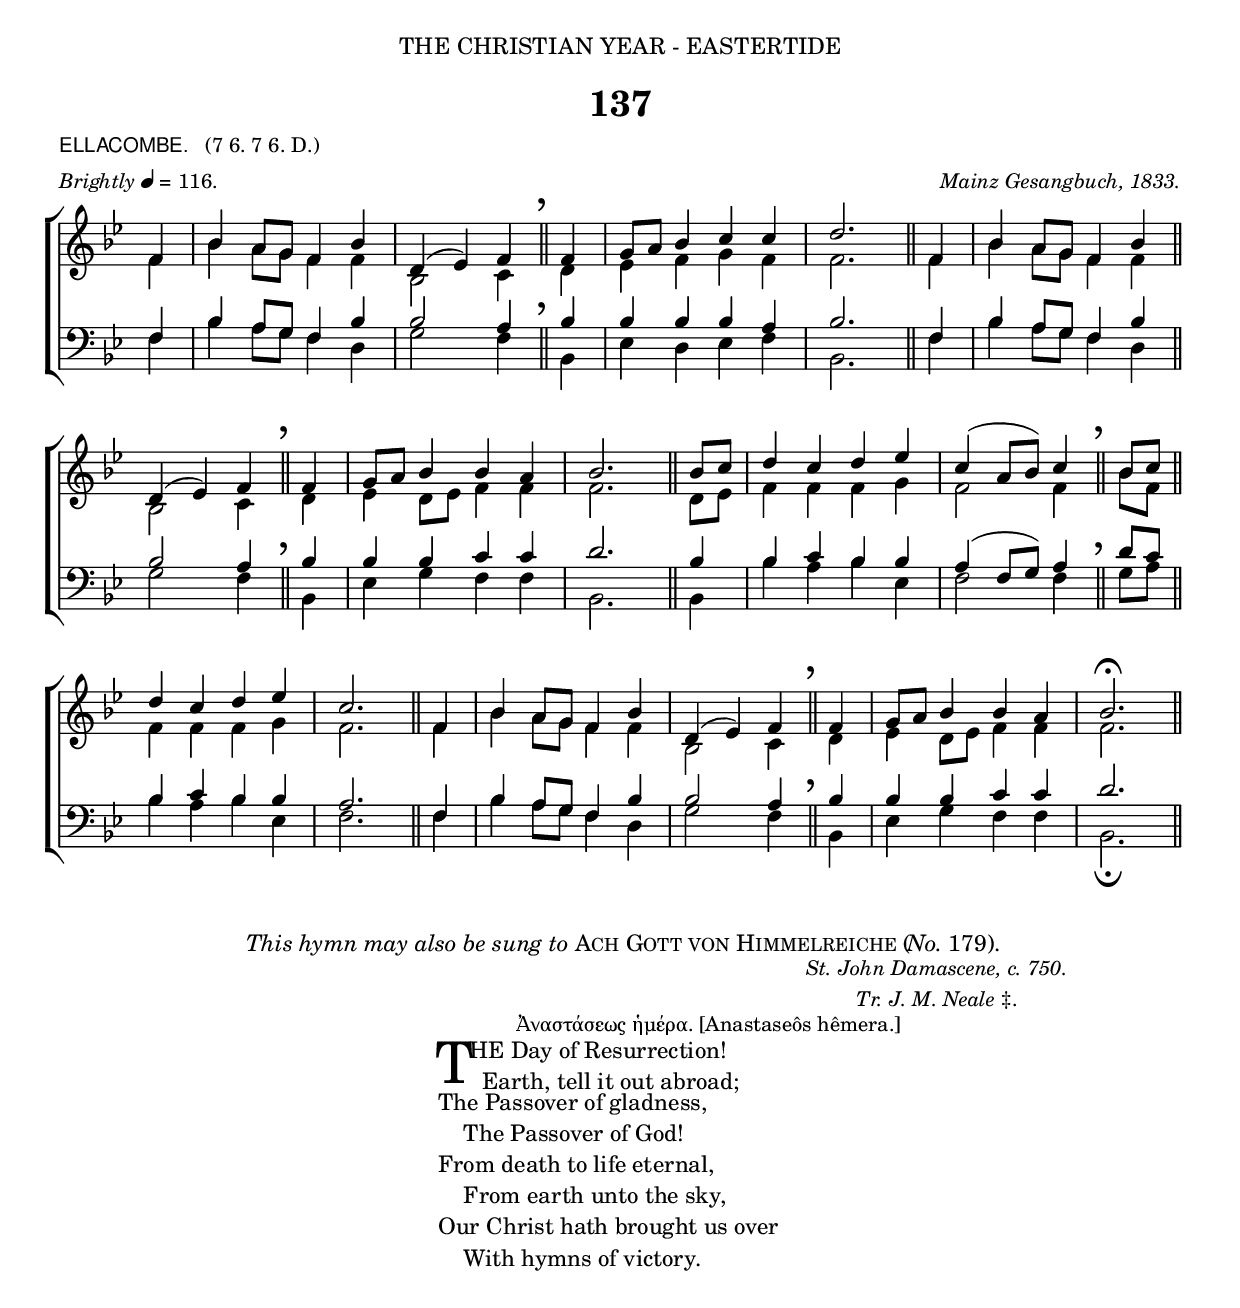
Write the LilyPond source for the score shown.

%%%% 223.png
%%%% Hymn 137 Ellacombe The Day of Resurrection!
%%%% Rev 1.

\version "2.10"

\header {
  dedication = \markup { \center-align { "THE CHRISTIAN YEAR - EASTERTIDE"
	\hspace #0.1 }}	
	
	title = "137"  
  
  poet = \markup { \small {  \line { \sans { \smallCaps "ELLACOMBE."} \hspace #1 \roman {"(7 6. 7 6. D.)"}} }}
  
  meter = \markup { \small { \italic {Brightly} \general-align #Y #DOWN \note #"4" #0.5 = 116.} }
  
  arranger = \markup { \small \italic "Mainz Gesangbuch, 1833." }
  
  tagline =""
}

%%%%%%%%%%%%%%%%%%%%%%%%%%% Macros
	      
%%% merge. Macro to pull note slightly leftwards.  Used to produce those partially merged wholenotes 
merge = \once \override NoteColumn #'force-hshift = #-0.01

%%% generates the breathmarks
breathmark = { \override Score.RehearsalMark #'break-visibility = #begin-of-line-invisible
	\override Score.RehearsalMark #'Y-offset = #'4.0
	\override Score.RehearsalMark #'X-offset = #'-0.5
	\mark \markup {\fontsize #4 ","}
}

%%% Used to pull a note left. Used when a slurred note pair straddles a longer note above when notecolumn force-hshift does not work 		 

straddle =  { \once \override Score.SeparationItem #'padding = #2
              \once \override NoteHead #'X-offset = #-2.6
              \once \override Stem #'X-offset = #-2.6 }

%% Used to pull an upstem note left. Used when a slurred note pair straddles a longer note below and when notecolumn force-hshift does not work 
topstraddle = { \once \override Score.SeparationItem #'padding = #2
              \once \override NoteHead #'X-offset = #-1.5 
              \once \override Stem #'X-offset = #-0.2 }	      
	      
	      
%%% push a note slightly to the right	      
	      
push = \once \override NoteColumn #'force-hshift = #0.6

%%%%%%%%%%%%%%%%%%%%%%%%%%% End of macro definitions

%%% SATB voices

global = {
  \time 4/4
  \key bes \major
  \set Staff.midiInstrument = "church organ"
}

soprano = \relative c' {  
\partial 4 f4 | bes a8[g] f4 bes | d,( ees) f \breathmark \bar "||" f4 | g8[a] bes4 c c | d2. \bar "||" f,4 | bes a8[g] f4 bes \bar "||" \break
d,4( ees) f  \breathmark \bar "||" f | g8[a] bes4 bes a | bes2. \bar "||" bes8[c] d4 c d ees | c( a8[bes] ) c4 \breathmark \bar "||" bes8[c] \bar "||" \break
d4 c d ees | c2. \bar "||" f,4 | bes a8[g] f4 bes | d,( ees) f \breathmark \bar "||" f | g8[a] bes4 bes a | bes2.^\fermata \bar "||"
} 
   
alto = \relative c' {  
f4 | bes a8[g] f4 f  | bes,2 c4 \bar "||" d4 | ees f g f | f2. \bar "||" f4 | bes4 a8[g] f4 f | \break
bes,2 c4 \bar "||" d | ees d8[ees] f4 f | f2. \bar "||" d8[ees] | f4 f f g | f2 f4 \bar "||" bes8[f] | \break
f4 f f g | f2. \bar "||" f4 | bes a8[g] f4 f | bes,2 c4 \bar "||" d | ees d8[ees] f4 f | f2. \bar "||" \break
}

tenor = \relative c {\clef bass 
f4 | bes a8[g] f4 bes | bes2 a4 \bar "||" bes | bes bes bes a | bes2. \bar "||" f4 | bes4 a8[g] f4 bes | \break
bes2 a4 \bar "||" bes | bes bes c c | d2. \bar "||" bes4 | bes c bes bes | a( f8[g] ) a4 \bar "||" d8[c] | \break
bes4 c bes bes | a2. \bar "||" f4 | bes a8[g] f4 bes | bes2 a4 \bar "||" bes | bes bes c c | d2. \bar "||" \break
}

bass = \relative c {\clef bass 
f4 | bes a8[g] f4 d | g2 f4 \bar "||" bes, |  ees d ees f | bes,2. \bar "||" f'4 bes a8[g] f4 d | \break
g2 f4 \bar "||" bes, | ees g f f | bes,2. \bar "||" bes4 | bes'4 a bes ees, | f2 f4 \bar "||" g8[a] | \break
bes4 a bes ees, | f2. \bar "||" f4 | bes a8[g] f4 d | g2 f4 \bar "||" bes, | ees g f f | bes,2._\fermata \bar "||"
}

#(ly:set-option 'point-and-click #f)

\paper {
  #(set-paper-size "a4")
%  annotate-spacing = ##t
  print-page-number = ##f
  ragged-last-bottom = ##t
  ragged-bottom = ##t
}

\book{

%%% Score block	

\score{
\new ChoirStaff	
<<
	\context Staff = upper << 
	\context Voice = sopranos { \voiceOne \global \soprano }
	\context Voice = altos    { \voiceTwo \global \alto }
	                      >>
	\context Staff = lower <<
	\context Voice = tenors { \voiceOne \global \tenor }
	\context Voice = basses { \voiceTwo \global \bass }
			        >>
>>
\layout {
		indent=0
		\context { \Score \remove "Bar_number_engraver" }
		\context { \Staff \remove "Time_signature_engraver" }
		\context { \Score \remove "Mark_engraver"  }
                \context { \Staff \consists "Mark_engraver"  }
	} %% close layout

%%% Hymn Midi	

\midi { \context { \Score tempoWholesPerMinute = #(ly:make-moment 116 4)}} 
		
} %%% Score bracket



%%%Hymn Note Markup

\markup { \hspace #18 \italic "This hymn may also be sung to" \smallCaps "Ach Gott von Himmelreiche (" \hspace #-1 \italic "No." "179)." } 

%%% Lyrics titles

\markup { \small { \hspace #72 \center-align { 
		                 \line {\italic "St. John Damascene, c. 750." } 
				\line {\italic "Tr. J. M. Neale" "‡." }}}}
                                            

\markup { \small { \hspace #44 "Ἀναστάσεως ἡμέρα."  "[Anastaseôs hêmera.]" } }


%%% Main lyric block

\markup { \hspace #34 %%add space as necc. to center the column
          \column { %%% one super column for the entire block of lyrics
	                 \column { %%verse 1 is a column of 2 lines  
	                  \line { \hspace #2.2 \column { \lower #2.4 \fontsize #8 "T" }   %%Drop Cap goes here
				  \hspace #-1.0    %% adjust this if other letters are too far from Drop Cap
				  \column  { \raise #0.0 "HE Day of Resurrection!"
			                                "  Earth, tell it out abroad;" } }  
	                  \line {  \hspace #2.5  %%adjust hspace until this line left edge is flush with Drop Cap
				   \lower  #1.56  %%adjust this until the line spacing looks right
				   \column {   
					   "The Passover of gladness,"
					   "    The Passover of God!"
					   "From death to life eternal,"
					   "    From earth unto the sky,"
					   "Our Christ hath brought us over"
					   "    With hymns of victory."
			  		}} 
			         } %%% finish verse 1	
    }	%%% end super column  
}	


%%% fake score block to occupy space and force a pagebreak.  Can't think of a better way of doing this.
\score{
	{s4 }
\header { breakbefore = ##f piece = ##f opus = ##f tagline = ##f }
\layout{	
	\context { \Staff
		\remove Time_signature_engraver
		\remove Key_engraver
		\remove Clef_engraver
		\remove Staff_symbol_engraver
}}}


%%% second page
%%% continuation of  lyrics

\markup { \hspace #34   %%add space as necc. to center the column
          \column { 
			\hspace #1 
           		\line { "2  "
			   \column {	     
				   "Our hearts be pure from evil,"
				   "    That we may see aright"
				   "The Lord in rays eternal"
				   "    Of resurrection-light;"
				   "And, listening to his accents,"
				   "    May hear so calm and plain"
				   "His own ‘All hail,’ and, hearing,"
				   "    May raise the victor strain."
			}}
    		        \hspace #1 
           		\line {"3. "
			  \column {	     
				  "Now let the heavens be joyful,"
				  "    And earth her song begin,"
				  "The round world keep high triumph,"
				  "    And all that is therein;"
				  "Let all things seen and unseen"
				  "    Their notes of gladness blend,"
				  "For Christ the Lord hath risen,"
				  "    Our Joy that hath no end."
			}}
	  }
} %%% lyric markup bracket

%%% Amen score block
\score{
  \new ChoirStaff
   <<
        \context Staff = upper \with { fontSize = #-3  \override StaffSymbol #'staff-space = #(magstep -2) }  
	                      << 
	\context Voice = "sopranos" { \relative c' { \clef treble \global \voiceOne bes'1 bes \bar "||" }}
	\context Voice = "altos"    { \relative c' { \clef treble \global \voiceTwo ees1 d \bar "||" }}
	                      >>
			  
	\context Lyrics \lyricsto "altos" {\override LyricText #'font-size = #-1  A -- men. }
	
	\context Staff = lower \with { fontSize = #-3  \override StaffSymbol #'staff-space = #(magstep -2) }  
	                       << 
	\context Voice = "tenors" { \relative c { \clef bass \global \voiceThree g'1 f  \bar "||" }}
	\context Voice = "basses" { \relative c { \clef bass \global \voiceFour  ees1 bes \bar "||" }}
			        >> 
  >>			      
\header { breakbefore = ##f piece = " " opus = " " }

\layout { 
      \context { \Score timing = ##f }
	ragged-right = ##t
	indent = 15\cm
	\context { \Staff \remove Time_signature_engraver }

       } %% close layout

%%% Amen Midi

\midi { \context { \Score tempoWholesPerMinute = #(ly:make-moment 116 4) }} 

}
	
} %%% book bracket
